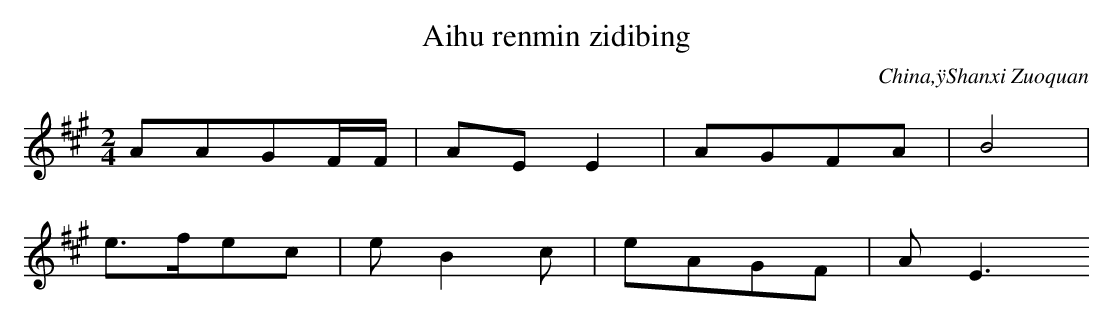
X:1
T: Aihu renmin zidibing
O: China,ÿShanxi Zuoquan
M: 2/4
L: 1/16
K: A
A2A2G2FF | A2E2E4 | A2G2F2A2 | B8 |
e3fe2c2 | e2B4c2 | e2A2G2F2 | A2E6
